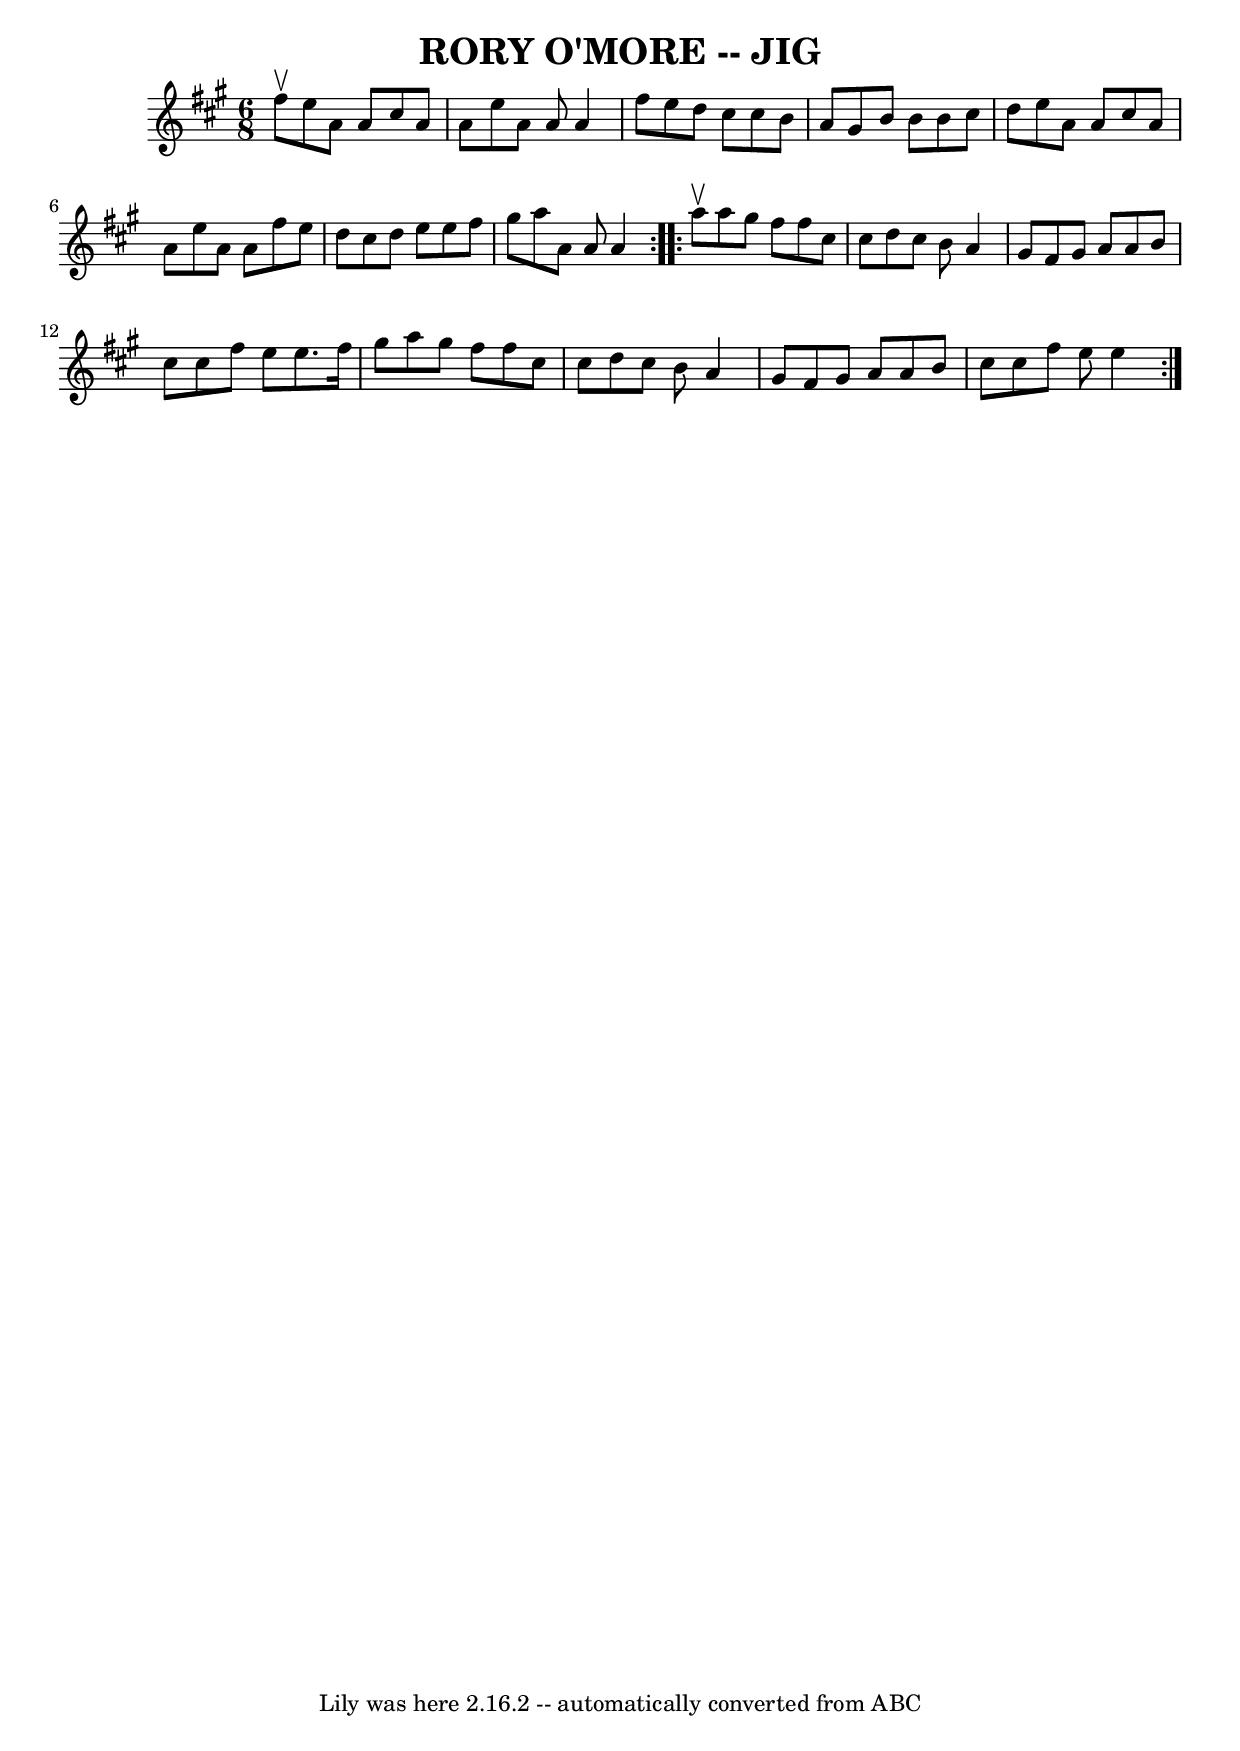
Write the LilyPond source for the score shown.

\version "2.16.2"
\include "Mammoth.ily"
\header {
  %% book = "Ryan's Mammoth Collection of Fiddle Tunes"
  crossRefNumber = "1"
  footnotes = ""
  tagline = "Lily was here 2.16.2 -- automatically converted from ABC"
  title = "RORY O'MORE -- JIG"

}
voicedefault =  {



  \repeat volta 2 {

    \time 6/8 
    \key a \major     fis''8^\upbow        |
    e''8 a'8 a'8         cis''8 a'8 a'8     |
    e''8 a'8 a'8 a'4 fis''8     |
    e''8 d''8 cis''8 cis''8 b'8 a'8    |
    gis'8        b'8 b'8 b'8 cis''8 d''8    |  |
    e''8 a'8         a'8 cis''8 a'8 a'8     |
    e''8 a'8 a'8 fis''8 e''8       d''8     |
    cis''8 d''8 e''8 e''8 fis''8 gis''8     |
    a''8 a'8 a'8 a'4    
  }     
  \repeat volta 2 {     a''8^\upbow    |
    a''8 gis''8 fis''8 fis''8 cis''8 cis''8     |
    d''8 cis''8 b'8 a'4 gis'8    |
    fis'8 gis'8        a'8 a'8 b'8 cis''8     |
    cis''8 fis''8 e''8 e''8.         fis''16 gis''8    |  |
    a''8 gis''8 fis''8 fis''8      cis''8 cis''8     |
    d''8 cis''8 b'8 a'4 gis'8     |
    fis'8 gis'8 a'8 a'8 b'8 cis''8    |
    cis''8   
    fis''8 e''8 e''4    
  }   

}

\score{
  <<

    \context Staff="default"
    {
      \voicedefault 
      
    }

  >>
  \layout {
    
  }
  \midi {
  }

}
